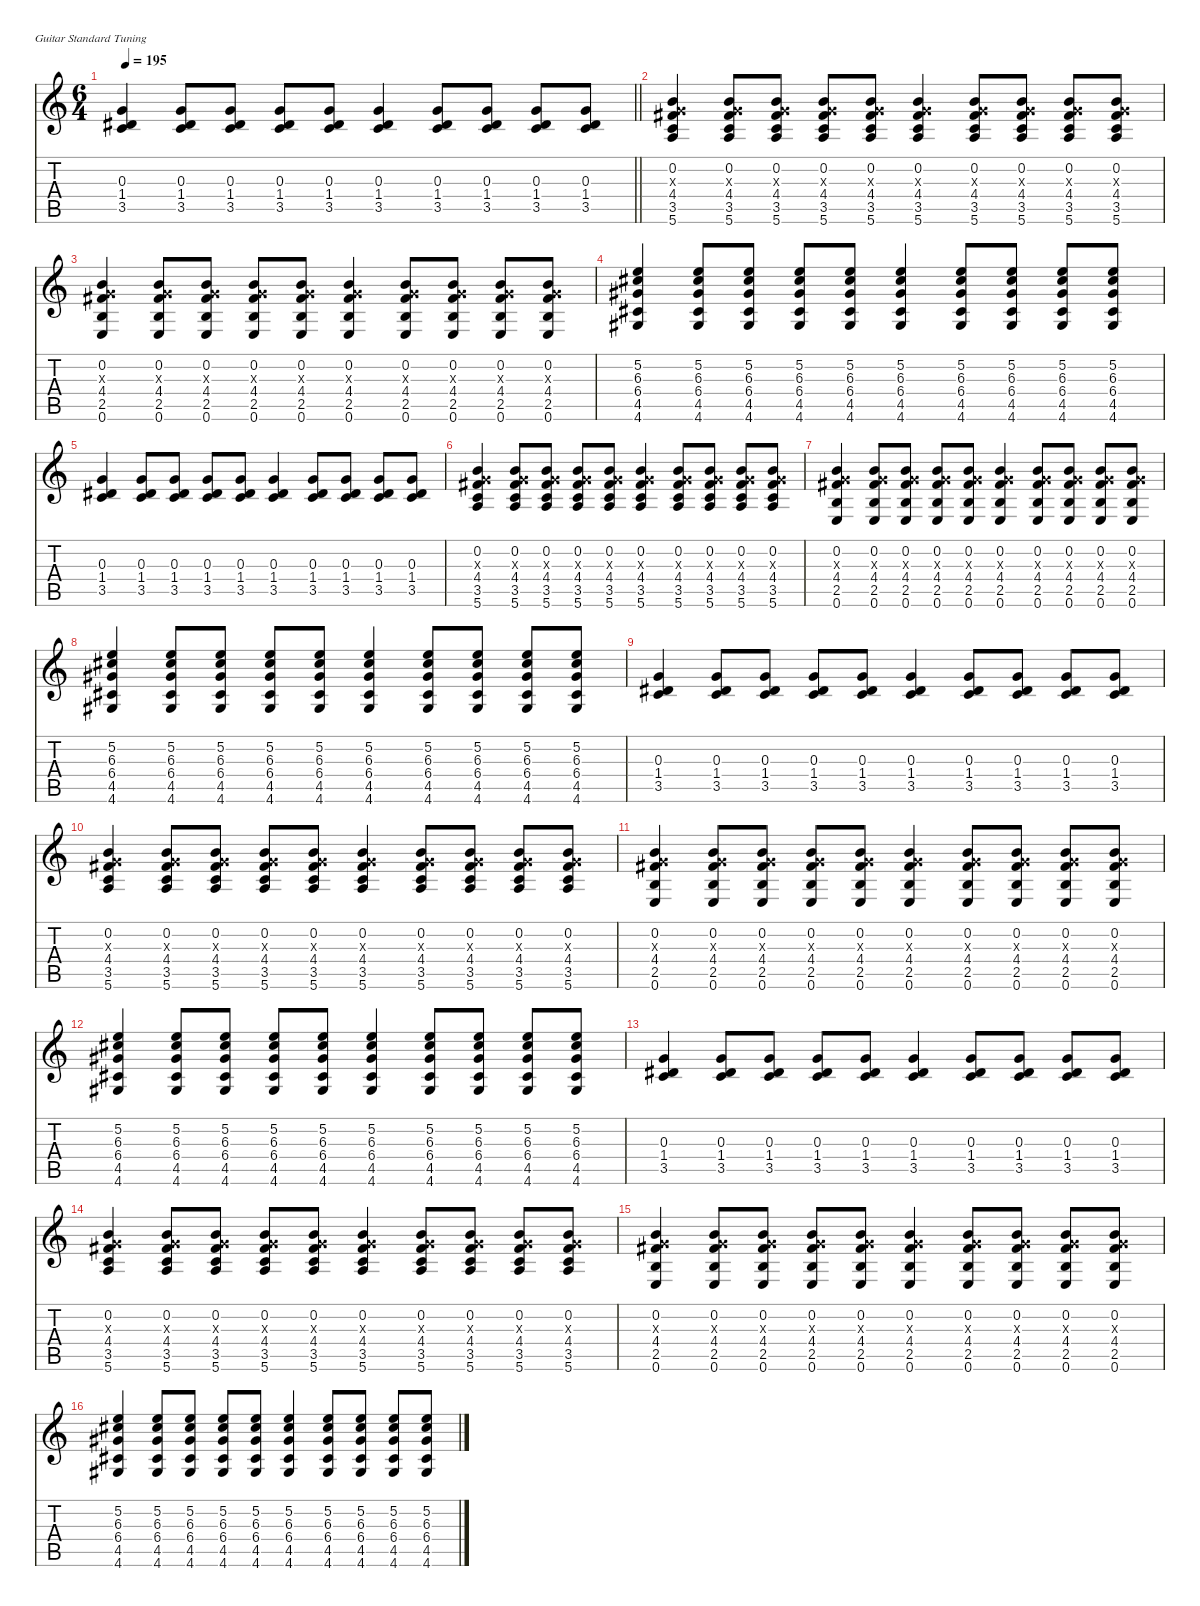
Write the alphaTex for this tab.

\defaultSystemsLayout 4
\hideDynamics
\bracketExtendMode nobrackets
\singleTrackTrackNamePolicy hidden
\multiTrackTrackNamePolicy hidden
\firstSystemTrackNameMode fullname
\firstSystemTrackNameOrientation horizontal
\otherSystemsTrackNameOrientation horizontal
\track ("Guitar 2" "dist.guit.") {defaultSystemsLayout 4 instrument distortionguitar}
\staff {score tabs}
\tuning (E4 B3 G3 D3 A2 E2)
\ts (6 4)
\tempo 195
\clef g2
\barLineRight lightlight
\ks c
(0.3 1.4{acc #} 3.5).4{dy f beam Up} (0.3 1.4{acc #} 3.5).8{beam Up} (0.3 1.4{acc #} 3.5).8{beam Up} (0.3 1.4{acc #} 3.5).8{beam Up} (0.3 1.4{acc #} 3.5).8{beam Up} (0.3 1.4{acc #} 3.5).4{beam Up} (0.3 1.4{acc #} 3.5).8{beam Up} (0.3 1.4{acc #} 3.5).8{beam Up} (0.3 1.4{acc #} 3.5).8{beam Up} (0.3 1.4{acc #} 3.5).8{beam Up} |
(0.2 0.3{x} 4.4{acc #} 3.5 5.6).4{beam Up} (0.2 0.3{x} 4.4{acc #} 3.5 5.6).8{beam Up} (0.2 0.3{x} 4.4{acc #} 3.5 5.6).8{beam Up} (0.2 0.3{x} 4.4{acc #} 3.5 5.6).8{beam Up} (0.2 0.3{x} 4.4{acc #} 3.5 5.6).8{beam Up} (0.2 0.3{x} 4.4{acc #} 3.5 5.6).4{beam Up} (0.2 0.3{x} 4.4{acc #} 3.5 5.6).8{beam Up} (0.2 0.3{x} 4.4{acc #} 3.5 5.6).8{beam Up} (0.2 0.3{x} 4.4{acc #} 3.5 5.6).8{beam Up} (0.2 0.3{x} 4.4{acc #} 3.5 5.6).8{beam Up} |
(0.2 0.3{x} 4.4{acc #} 2.5 0.6).4{beam Up} (0.2 0.3{x} 4.4{acc #} 2.5 0.6).8{beam Up} (0.2 0.3{x} 4.4{acc #} 2.5 0.6).8{beam Up} (0.2 0.3{x} 4.4{acc #} 2.5 0.6).8{beam Up} (0.2 0.3{x} 4.4{acc #} 2.5 0.6).8{beam Up} (0.2 0.3{x} 4.4{acc #} 2.5 0.6).4{beam Up} (0.2 0.3{x} 4.4{acc #} 2.5 0.6).8{beam Up} (0.2 0.3{x} 4.4{acc #} 2.5 0.6).8{beam Up} (0.2 0.3{x} 4.4{acc #} 2.5 0.6).8{beam Up} (0.2 0.3{x} 4.4{acc #} 2.5 0.6).8{beam Up} |
(5.2 6.3{acc #} 6.4{acc #} 4.5{acc #} 4.6{acc #}).4{beam Up} (5.2 6.3{acc #} 6.4{acc #} 4.5{acc #} 4.6{acc #}).8{beam Up} (5.2 6.3{acc #} 6.4{acc #} 4.5{acc #} 4.6{acc #}).8{beam Up} (5.2 6.3{acc #} 6.4{acc #} 4.5{acc #} 4.6{acc #}).8{beam Up} (5.2 6.3{acc #} 6.4{acc #} 4.5{acc #} 4.6{acc #}).8{beam Up} (5.2 6.3{acc #} 6.4{acc #} 4.5{acc #} 4.6{acc #}).4{beam Up} (5.2 6.3{acc #} 6.4{acc #} 4.5{acc #} 4.6{acc #}).8{beam Up} (5.2 6.3{acc #} 6.4{acc #} 4.5{acc #} 4.6{acc #}).8{beam Up} (5.2 6.3{acc #} 6.4{acc #} 4.5{acc #} 4.6{acc #}).8{beam Up} (5.2 6.3{acc #} 6.4{acc #} 4.5{acc #} 4.6{acc #}).8{beam Up} |
(0.3 1.4{acc #} 3.5).4{beam Up} (0.3 1.4{acc #} 3.5).8{beam Up} (0.3 1.4{acc #} 3.5).8{beam Up} (0.3 1.4{acc #} 3.5).8{beam Up} (0.3 1.4{acc #} 3.5).8{beam Up} (0.3 1.4{acc #} 3.5).4{beam Up} (0.3 1.4{acc #} 3.5).8{beam Up} (0.3 1.4{acc #} 3.5).8{beam Up} (0.3 1.4{acc #} 3.5).8{beam Up} (0.3 1.4{acc #} 3.5).8{beam Up} |
(0.2 0.3{x} 4.4{acc #} 3.5 5.6).4{beam Up} (0.2 0.3{x} 4.4{acc #} 3.5 5.6).8{beam Up} (0.2 0.3{x} 4.4{acc #} 3.5 5.6).8{beam Up} (0.2 0.3{x} 4.4{acc #} 3.5 5.6).8{beam Up} (0.2 0.3{x} 4.4{acc #} 3.5 5.6).8{beam Up} (0.2 0.3{x} 4.4{acc #} 3.5 5.6).4{beam Up} (0.2 0.3{x} 4.4{acc #} 3.5 5.6).8{beam Up} (0.2 0.3{x} 4.4{acc #} 3.5 5.6).8{beam Up} (0.2 0.3{x} 4.4{acc #} 3.5 5.6).8{beam Up} (0.2 0.3{x} 4.4{acc #} 3.5 5.6).8{beam Up} |
(0.2 0.3{x} 4.4{acc #} 2.5 0.6).4{beam Up} (0.2 0.3{x} 4.4{acc #} 2.5 0.6).8{beam Up} (0.2 0.3{x} 4.4{acc #} 2.5 0.6).8{beam Up} (0.2 0.3{x} 4.4{acc #} 2.5 0.6).8{beam Up} (0.2 0.3{x} 4.4{acc #} 2.5 0.6).8{beam Up} (0.2 0.3{x} 4.4{acc #} 2.5 0.6).4{beam Up} (0.2 0.3{x} 4.4{acc #} 2.5 0.6).8{beam Up} (0.2 0.3{x} 4.4{acc #} 2.5 0.6).8{beam Up} (0.2 0.3{x} 4.4{acc #} 2.5 0.6).8{beam Up} (0.2 0.3{x} 4.4{acc #} 2.5 0.6).8{beam Up} |
(5.2 6.3{acc #} 6.4{acc #} 4.5{acc #} 4.6{acc #}).4{beam Up} (5.2 6.3{acc #} 6.4{acc #} 4.5{acc #} 4.6{acc #}).8{beam Up} (5.2 6.3{acc #} 6.4{acc #} 4.5{acc #} 4.6{acc #}).8{beam Up} (5.2 6.3{acc #} 6.4{acc #} 4.5{acc #} 4.6{acc #}).8{beam Up} (5.2 6.3{acc #} 6.4{acc #} 4.5{acc #} 4.6{acc #}).8{beam Up} (5.2 6.3{acc #} 6.4{acc #} 4.5{acc #} 4.6{acc #}).4{beam Up} (5.2 6.3{acc #} 6.4{acc #} 4.5{acc #} 4.6{acc #}).8{beam Up} (5.2 6.3{acc #} 6.4{acc #} 4.5{acc #} 4.6{acc #}).8{beam Up} (5.2 6.3{acc #} 6.4{acc #} 4.5{acc #} 4.6{acc #}).8{beam Up} (5.2 6.3{acc #} 6.4{acc #} 4.5{acc #} 4.6{acc #}).8{beam Up} |
(0.3 1.4{acc #} 3.5).4{beam Up} (0.3 1.4{acc #} 3.5).8{beam Up} (0.3 1.4{acc #} 3.5).8{beam Up} (0.3 1.4{acc #} 3.5).8{beam Up} (0.3 1.4{acc #} 3.5).8{beam Up} (0.3 1.4{acc #} 3.5).4{beam Up} (0.3 1.4{acc #} 3.5).8{beam Up} (0.3 1.4{acc #} 3.5).8{beam Up} (0.3 1.4{acc #} 3.5).8{beam Up} (0.3 1.4{acc #} 3.5).8{beam Up} |
(0.2 0.3{x} 4.4{acc #} 3.5 5.6).4{beam Up} (0.2 0.3{x} 4.4{acc #} 3.5 5.6).8{beam Up} (0.2 0.3{x} 4.4{acc #} 3.5 5.6).8{beam Up} (0.2 0.3{x} 4.4{acc #} 3.5 5.6).8{beam Up} (0.2 0.3{x} 4.4{acc #} 3.5 5.6).8{beam Up} (0.2 0.3{x} 4.4{acc #} 3.5 5.6).4{beam Up} (0.2 0.3{x} 4.4{acc #} 3.5 5.6).8{beam Up} (0.2 0.3{x} 4.4{acc #} 3.5 5.6).8{beam Up} (0.2 0.3{x} 4.4{acc #} 3.5 5.6).8{beam Up} (0.2 0.3{x} 4.4{acc #} 3.5 5.6).8{beam Up} |
(0.2 0.3{x} 4.4{acc #} 2.5 0.6).4{beam Up} (0.2 0.3{x} 4.4{acc #} 2.5 0.6).8{beam Up} (0.2 0.3{x} 4.4{acc #} 2.5 0.6).8{beam Up} (0.2 0.3{x} 4.4{acc #} 2.5 0.6).8{beam Up} (0.2 0.3{x} 4.4{acc #} 2.5 0.6).8{beam Up} (0.2 0.3{x} 4.4{acc #} 2.5 0.6).4{beam Up} (0.2 0.3{x} 4.4{acc #} 2.5 0.6).8{beam Up} (0.2 0.3{x} 4.4{acc #} 2.5 0.6).8{beam Up} (0.2 0.3{x} 4.4{acc #} 2.5 0.6).8{beam Up} (0.2 0.3{x} 4.4{acc #} 2.5 0.6).8{beam Up} |
(5.2 6.3{acc #} 6.4{acc #} 4.5{acc #} 4.6{acc #}).4{beam Up} (5.2 6.3{acc #} 6.4{acc #} 4.5{acc #} 4.6{acc #}).8{beam Up} (5.2 6.3{acc #} 6.4{acc #} 4.5{acc #} 4.6{acc #}).8{beam Up} (5.2 6.3{acc #} 6.4{acc #} 4.5{acc #} 4.6{acc #}).8{beam Up} (5.2 6.3{acc #} 6.4{acc #} 4.5{acc #} 4.6{acc #}).8{beam Up} (5.2 6.3{acc #} 6.4{acc #} 4.5{acc #} 4.6{acc #}).4{beam Up} (5.2 6.3{acc #} 6.4{acc #} 4.5{acc #} 4.6{acc #}).8{beam Up} (5.2 6.3{acc #} 6.4{acc #} 4.5{acc #} 4.6{acc #}).8{beam Up} (5.2 6.3{acc #} 6.4{acc #} 4.5{acc #} 4.6{acc #}).8{beam Up} (5.2 6.3{acc #} 6.4{acc #} 4.5{acc #} 4.6{acc #}).8{beam Up} |
(0.3 1.4{acc #} 3.5).4{beam Up} (0.3 1.4{acc #} 3.5).8{beam Up} (0.3 1.4{acc #} 3.5).8{beam Up} (0.3 1.4{acc #} 3.5).8{beam Up} (0.3 1.4{acc #} 3.5).8{beam Up} (0.3 1.4{acc #} 3.5).4{beam Up} (0.3 1.4{acc #} 3.5).8{beam Up} (0.3 1.4{acc #} 3.5).8{beam Up} (0.3 1.4{acc #} 3.5).8{beam Up} (0.3 1.4{acc #} 3.5).8{beam Up} |
(0.2 0.3{x} 4.4{acc #} 3.5 5.6).4{beam Up} (0.2 0.3{x} 4.4{acc #} 3.5 5.6).8{beam Up} (0.2 0.3{x} 4.4{acc #} 3.5 5.6).8{beam Up} (0.2 0.3{x} 4.4{acc #} 3.5 5.6).8{beam Up} (0.2 0.3{x} 4.4{acc #} 3.5 5.6).8{beam Up} (0.2 0.3{x} 4.4{acc #} 3.5 5.6).4{beam Up} (0.2 0.3{x} 4.4{acc #} 3.5 5.6).8{beam Up} (0.2 0.3{x} 4.4{acc #} 3.5 5.6).8{beam Up} (0.2 0.3{x} 4.4{acc #} 3.5 5.6).8{beam Up} (0.2 0.3{x} 4.4{acc #} 3.5 5.6).8{beam Up} |
(0.2 0.3{x} 4.4{acc #} 2.5 0.6).4{beam Up} (0.2 0.3{x} 4.4{acc #} 2.5 0.6).8{beam Up} (0.2 0.3{x} 4.4{acc #} 2.5 0.6).8{beam Up} (0.2 0.3{x} 4.4{acc #} 2.5 0.6).8{beam Up} (0.2 0.3{x} 4.4{acc #} 2.5 0.6).8{beam Up} (0.2 0.3{x} 4.4{acc #} 2.5 0.6).4{beam Up} (0.2 0.3{x} 4.4{acc #} 2.5 0.6).8{beam Up} (0.2 0.3{x} 4.4{acc #} 2.5 0.6).8{beam Up} (0.2 0.3{x} 4.4{acc #} 2.5 0.6).8{beam Up} (0.2 0.3{x} 4.4{acc #} 2.5 0.6).8{beam Up} |
(5.2 6.3{acc #} 6.4{acc #} 4.5{acc #} 4.6{acc #}).4{beam Up} (5.2 6.3{acc #} 6.4{acc #} 4.5{acc #} 4.6{acc #}).8{beam Up} (5.2 6.3{acc #} 6.4{acc #} 4.5{acc #} 4.6{acc #}).8{beam Up} (5.2 6.3{acc #} 6.4{acc #} 4.5{acc #} 4.6{acc #}).8{beam Up} (5.2 6.3{acc #} 6.4{acc #} 4.5{acc #} 4.6{acc #}).8{beam Up} (5.2 6.3{acc #} 6.4{acc #} 4.5{acc #} 4.6{acc #}).4{beam Up} (5.2 6.3{acc #} 6.4{acc #} 4.5{acc #} 4.6{acc #}).8{beam Up} (5.2 6.3{acc #} 6.4{acc #} 4.5{acc #} 4.6{acc #}).8{beam Up} (5.2 6.3{acc #} 6.4{acc #} 4.5{acc #} 4.6{acc #}).8{beam Up} (5.2 6.3{acc #} 6.4{acc #} 4.5{acc #} 4.6{acc #}).8{beam Up}
